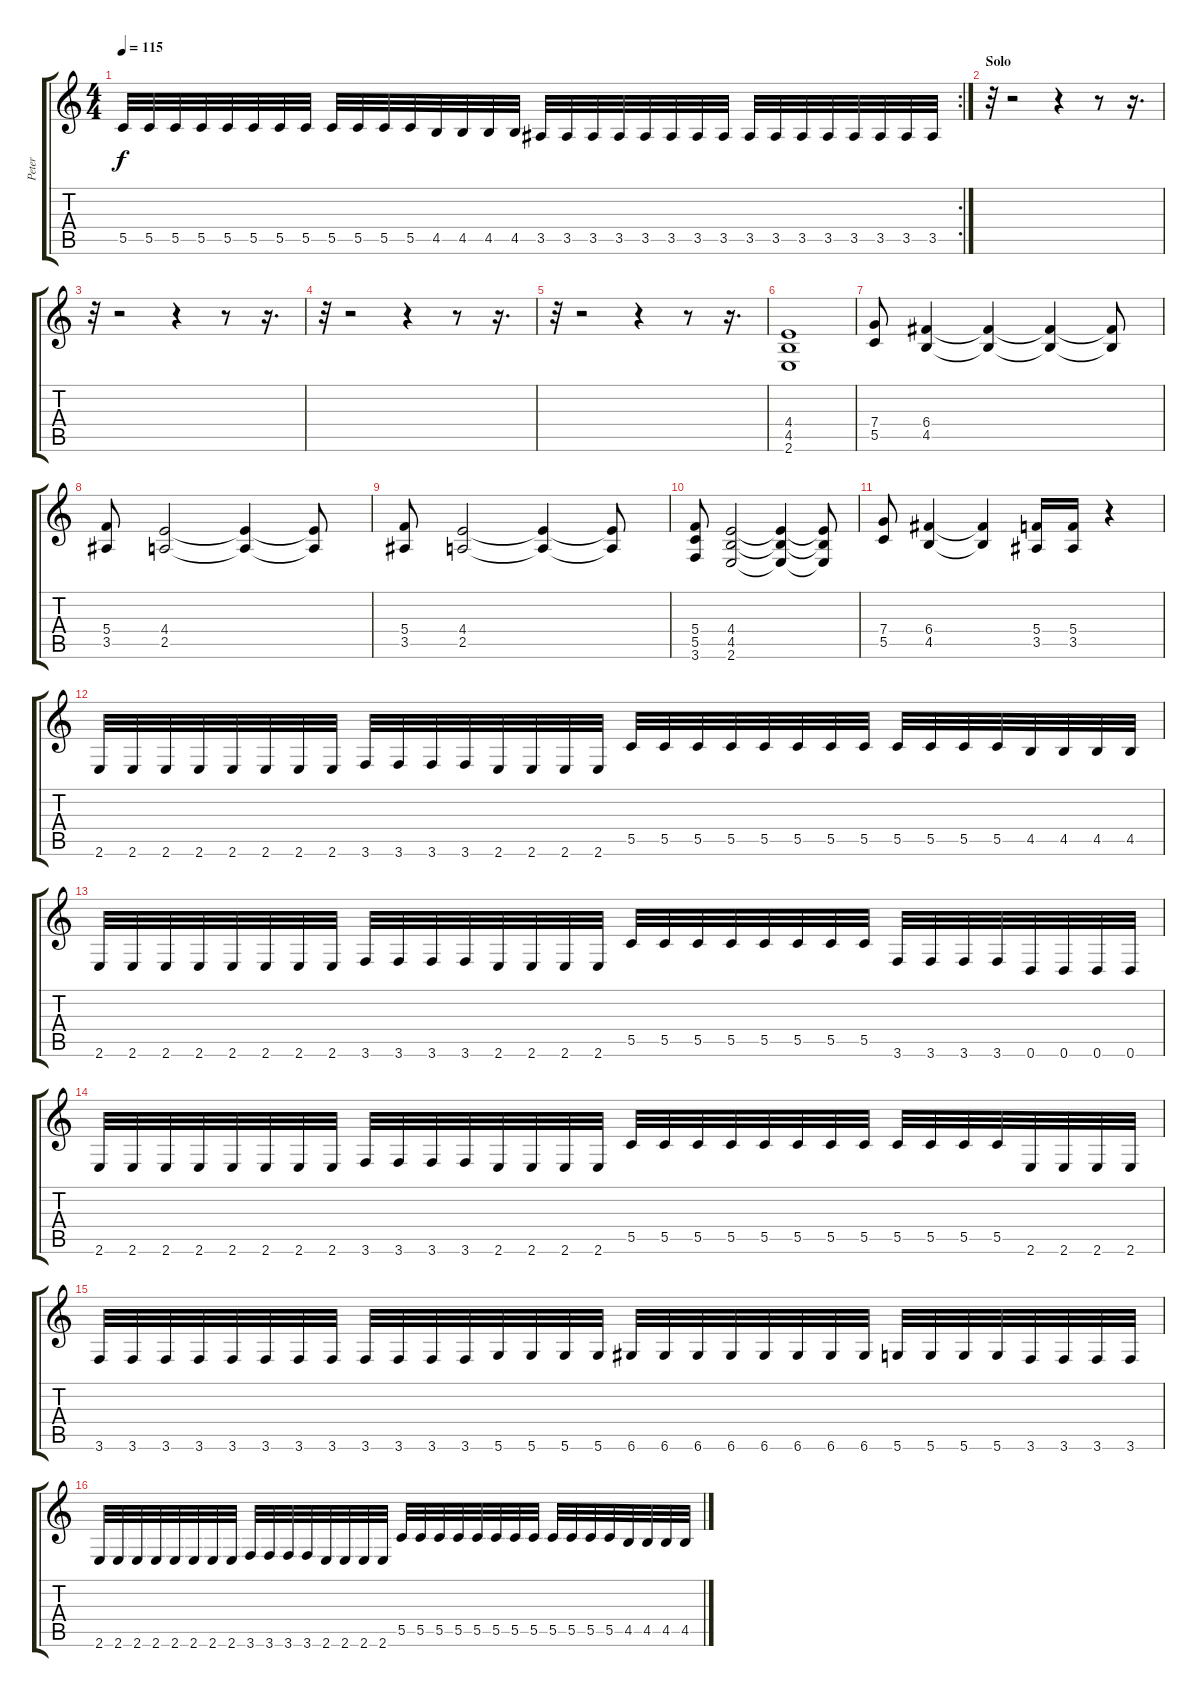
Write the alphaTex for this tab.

\track ("Peter" "Peter") {instrument overdrivenguitar}
\staff {score tabs}
\tuning (D4 A3 F3 C3 G2 D2) {hide}
\rc 2
\ts (4 4)
\tempo 115
\clef g2
\ks c
5.5.32{dy f} 5.5.32 5.5.32 5.5.32 5.5.32 5.5.32 5.5.32 5.5.32 5.5.32 5.5.32 5.5.32 5.5.32 4.5.32 4.5.32 4.5.32 4.5.32 3.5.32 3.5.32 3.5.32 3.5.32 3.5.32 3.5.32 3.5.32 3.5.32 3.5.32 3.5.32 3.5.32 3.5.32 3.5.32 3.5.32 3.5.32 3.5.32 |
\section ("" "Solo")
r.32 r.2 r.4 r.8 r.16{d} |
r.32 r.2 r.4 r.8 r.16{d} |
r.32 r.2 r.4 r.8 r.16{d} |
r.32 r.2 r.4 r.8 r.16{d} |
(4.4 4.5 2.6).1 |
(7.4 5.5).8 (6.4 4.5).4 (6.4{t} 4.5{t}).4 (6.4{t} 4.5{t}).4 (6.4{t} 4.5{t}).8 |
(5.4 3.5).8 (4.4 2.5).2 (4.4{t} 2.5{t}).4 (4.4{t} 2.5{t}).8 |
(5.4 3.5).8 (4.4 2.5).2 (4.4{t} 2.5{t}).4 (4.4{t} 2.5{t}).8 |
(5.4 5.5 3.6).8 (4.4 4.5 2.6).2 (4.4{t} 4.5{t} 2.6{t}).4 (4.4{t} 4.5{t} 2.6{t}).8 |
(7.4 5.5).8 (6.4 4.5).4 (6.4{t} 4.5{t}).4 (5.4 3.5).16 (5.4 3.5).16 r.4 |
2.6.32 2.6.32 2.6.32 2.6.32 2.6.32 2.6.32 2.6.32 2.6.32 3.6.32 3.6.32 3.6.32 3.6.32 2.6.32 2.6.32 2.6.32 2.6.32 5.5.32 5.5.32 5.5.32 5.5.32 5.5.32 5.5.32 5.5.32 5.5.32 5.5.32 5.5.32 5.5.32 5.5.32 4.5.32 4.5.32 4.5.32 4.5.32 |
2.6.32 2.6.32 2.6.32 2.6.32 2.6.32 2.6.32 2.6.32 2.6.32 3.6.32 3.6.32 3.6.32 3.6.32 2.6.32 2.6.32 2.6.32 2.6.32 5.5.32 5.5.32 5.5.32 5.5.32 5.5.32 5.5.32 5.5.32 5.5.32 3.6.32 3.6.32 3.6.32 3.6.32 0.6.32 0.6.32 0.6.32 0.6.32 |
2.6.32 2.6.32 2.6.32 2.6.32 2.6.32 2.6.32 2.6.32 2.6.32 3.6.32 3.6.32 3.6.32 3.6.32 2.6.32 2.6.32 2.6.32 2.6.32 5.5.32 5.5.32 5.5.32 5.5.32 5.5.32 5.5.32 5.5.32 5.5.32 5.5.32 5.5.32 5.5.32 5.5.32 2.6.32 2.6.32 2.6.32 2.6.32 |
3.6.32 3.6.32 3.6.32 3.6.32 3.6.32 3.6.32 3.6.32 3.6.32 3.6.32 3.6.32 3.6.32 3.6.32 5.6.32 5.6.32 5.6.32 5.6.32 6.6.32 6.6.32 6.6.32 6.6.32 6.6.32 6.6.32 6.6.32 6.6.32 5.6.32 5.6.32 5.6.32 5.6.32 3.6.32 3.6.32 3.6.32 3.6.32 |
2.6.32 2.6.32 2.6.32 2.6.32 2.6.32 2.6.32 2.6.32 2.6.32 3.6.32 3.6.32 3.6.32 3.6.32 2.6.32 2.6.32 2.6.32 2.6.32 5.5.32 5.5.32 5.5.32 5.5.32 5.5.32 5.5.32 5.5.32 5.5.32 5.5.32 5.5.32 5.5.32 5.5.32 4.5.32 4.5.32 4.5.32 4.5.32
